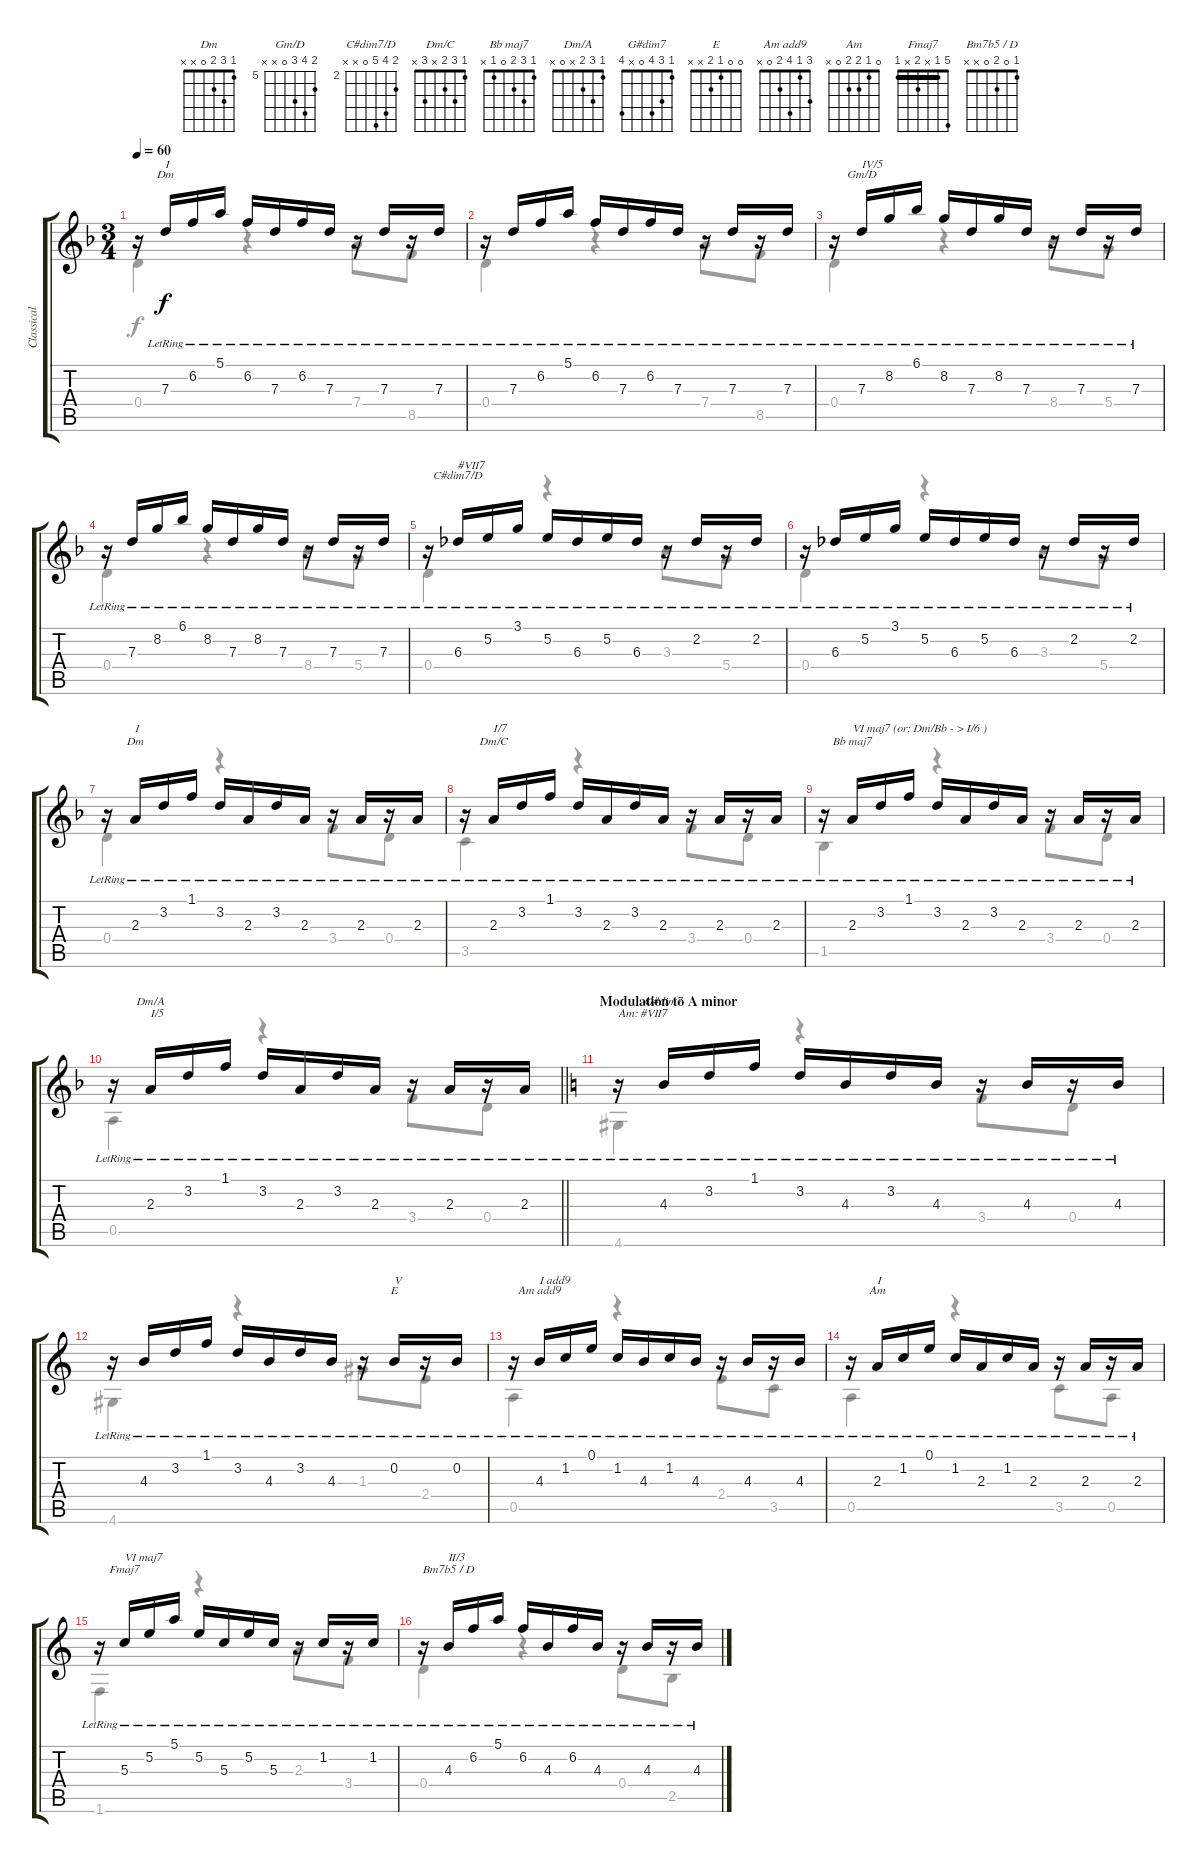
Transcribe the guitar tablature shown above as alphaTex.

\track ("Classical Guitar" "Classical ") {instrument acousticguitarnylon}
\staff {score tabs}
\tuning (E4 B3 G3 D3 A2 E2) {hide}
\chord ("Dm" 5 6 7 0 x x) {firstfret 5}
\chord ("Gm/D" 6 8 7 0 x x) {firstfret 5}
\chord ("C#dim7/D" 3 5 6 0 x x) {firstfret 2}
\chord ("Dm" 1 3 2 0 x x)
\chord ("Dm/C" 1 3 2 x 3 x)
\chord ("Bb maj7" 1 3 2 0 1 x)
\chord ("Dm/A" 1 3 2 x 0 x)
\chord ("G#dim7" 1 3 4 0 x 4)
\chord ("E" 0 0 1 2 x x)
\chord ("Am add9" 3 1 4 2 0 x)
\chord ("Am" 0 1 2 2 0 x)
\chord ("Fmaj7" 5 1 x 2 x 1) {barre 1}
\chord ("Bm7b5 / D" 1 0 2 0 x x)
\voice
\ts (3 4)
\tempo 60
\clef g2
\ks f
r.16{dy f instrument acousticguitarnylon} 7.3{lr}.16{ch "Dm" txt "I"} 6.2{lr}.16 5.1{lr}.16 6.2{lr}.16 7.3{lr}.16 6.2{lr}.16 7.3{lr}.16 r.16 7.3{lr}.16 r.16 7.3{lr}.16 |
r.16 7.3{lr}.16 6.2{lr}.16 5.1{lr}.16 6.2{lr}.16 7.3{lr}.16 6.2{lr}.16 7.3{lr}.16 r.16 7.3{lr}.16 r.16 7.3{lr}.16 |
r.16 7.3{lr}.16{ch "Gm/D" txt "IV/5"} 8.2{lr}.16 6.1{lr}.16 8.2{lr}.16 7.3{lr}.16 8.2{lr}.16 7.3{lr}.16 r.16 7.3{lr}.16 r.16 7.3{lr}.16 |
r.16 7.3{lr}.16 8.2{lr}.16 6.1{lr}.16 8.2{lr}.16 7.3{lr}.16 8.2{lr}.16 7.3{lr}.16 r.16 7.3{lr}.16 r.16 7.3{lr}.16 |
r.16 6.3{lr}.16{ch "C#dim7/D" txt "#VII7"} 5.2{lr}.16 3.1{lr}.16 5.2{lr}.16 6.3{lr}.16 5.2{lr}.16 6.3{lr}.16 r.16 2.2{lr}.16 r.16 2.2{lr}.16 |
r.16 6.3{lr}.16 5.2{lr}.16 3.1{lr}.16 5.2{lr}.16 6.3{lr}.16 5.2{lr}.16 6.3{lr}.16 r.16 2.2{lr}.16 r.16 2.2{lr}.16 |
r.16 2.3{lr}.16{ch "Dm" txt "I"} 3.2{lr}.16 1.1{lr}.16 3.2{lr}.16 2.3{lr}.16 3.2{lr}.16 2.3{lr}.16 r.16 2.3{lr}.16 r.16 2.3{lr}.16 |
r.16 2.3{lr}.16{ch "Dm/C" txt "I/7"} 3.2{lr}.16 1.1{lr}.16 3.2{lr}.16 2.3{lr}.16 3.2{lr}.16 2.3{lr}.16 r.16 2.3{lr}.16 r.16 2.3{lr}.16 |
r.16 2.3{lr}.16{ch "Bb maj7" txt "VI maj7 (or: Dm/Bb - > I/6 )"} 3.2{lr}.16 1.1{lr}.16 3.2{lr}.16 2.3{lr}.16 3.2{lr}.16 2.3{lr}.16 r.16 2.3{lr}.16 r.16 2.3{lr}.16 |
\barLineRight lightlight
r.16 2.3{lr}.16{ch "Dm/A" txt "I/5"} 3.2{lr}.16 1.1{lr}.16 3.2{lr}.16 2.3{lr}.16 3.2{lr}.16 2.3{lr}.16 r.16 2.3{lr}.16 r.16 2.3{lr}.16 |
\section ("" "Modulation to A minor")
\ks aminor
r.16{txt "Am: #VII7"} 4.3{lr}.16{ch "G#dim7"} 3.2{lr}.16 1.1{lr}.16 3.2{lr}.16 4.3{lr}.16 3.2{lr}.16 4.3{lr}.16 r.16 4.3{lr}.16 r.16 4.3{lr}.16 |
r.16 4.3{lr}.16 3.2{lr}.16 1.1{lr}.16 3.2{lr}.16 4.3{lr}.16 3.2{lr}.16 4.3{lr}.16 r.16 0.2{lr}.16{ch "E" txt "V"} r.16 0.2{lr}.16 |
r.16 4.3{lr}.16{ch "Am add9" txt "I add9"} 1.2{lr}.16 0.1{lr}.16 1.2{lr}.16 4.3{lr}.16 1.2{lr}.16 4.3{lr}.16 r.16 4.3{lr}.16 r.16 4.3{lr}.16 |
r.16 2.3{lr}.16{ch "Am" txt "I"} 1.2{lr}.16 0.1{lr}.16 1.2{lr}.16 2.3{lr}.16 1.2{lr}.16 2.3{lr}.16 r.16 2.3{lr}.16 r.16 2.3{lr}.16 |
r.16 5.3{lr}.16{ch "Fmaj7" txt "VI maj7"} 5.2{lr}.16 5.1{lr}.16 5.2{lr}.16 5.3{lr}.16 5.2{lr}.16 5.3{lr}.16 r.16 1.2{lr}.16 r.16 1.2{lr}.16 |
r.16 4.3{lr}.16{ch "Bm7b5 / D" txt "II/3"} 6.2{lr}.16 5.1{lr}.16 6.2{lr}.16 4.3{lr}.16 6.2{lr}.16 4.3{lr}.16 r.16 4.3{lr}.16 r.16 4.3{lr}.16
\voice
\clef g2
\ottava regular
\simile none
\ks f
0.4.4{dy f} r.4 7.4.8 8.5.8 |
0.4.4 r.4 7.4.8 8.5.8 |
0.4.4 r.4 8.4.8 5.4.8 |
0.4.4 r.4 8.4.8 5.4.8 |
0.4.4 r.4 3.3.8 5.4.8 |
0.4.4 r.4 3.3.8 5.4.8 |
0.4.4 r.4 3.4.8 0.4.8 |
3.5.4 r.4 3.4.8 0.4.8 |
1.5.4 r.4 3.4.8 0.4.8 |
\barLineRight lightlight
0.5.4 r.4 3.4.8 0.4.8 |
\ks aminor
4.6.4 r.4 3.4.8 0.4.8 |
4.6.4 r.4 1.3.8 2.4.8 |
0.5.4 r.4 2.4.8 3.5.8 |
0.5.4 r.4 3.5.8 0.5.8 |
1.6.4 r.4 2.3.8 3.4.8 |
0.4.4 r.4 0.4.8 2.5.8
